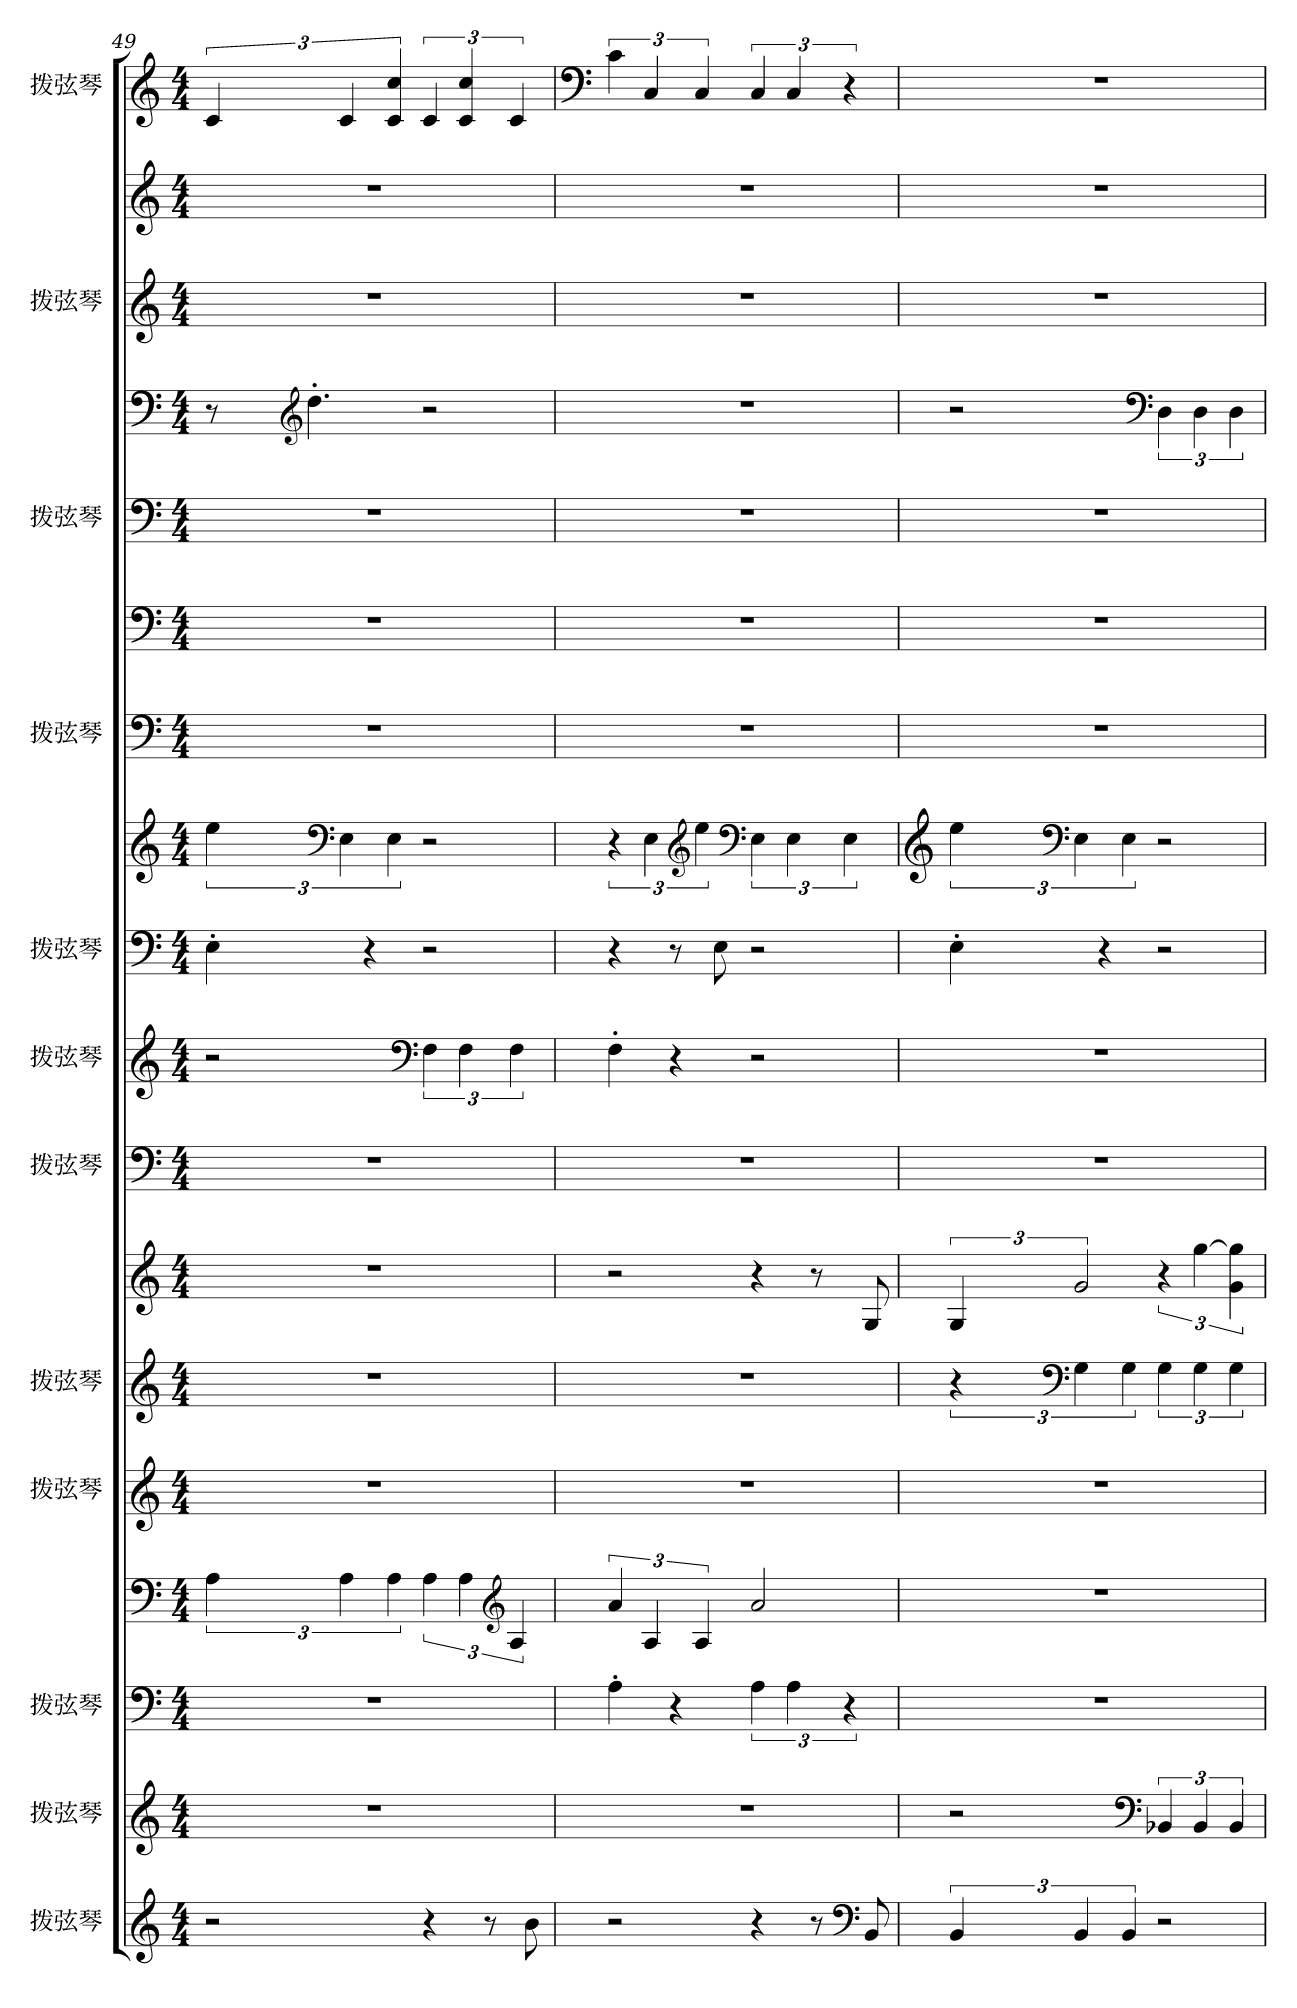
**kern	**kern	**kern	**kern	**kern	**kern	**kern	**kern	**kern	**kern	**kern	**kern	**kern	**kern	**kern	**kern	**kern	**kern
*part12	*part11	*part10	*part10	*part9	*part8	*part8	*part7	*part6	*part5	*part5	*part4	*part4	*part3	*part3	*part2	*part2	*part1
*staff18	*staff17	*staff16	*staff15	*staff14	*staff13	*staff12	*staff11	*staff10	*staff9	*staff8	*staff7	*staff6	*staff5	*staff4	*staff3	*staff2	*staff1
*I"拨弦琴	*I"拨弦琴	*I"拨弦琴	*	*I"拨弦琴	*I"拨弦琴	*	*I"拨弦琴	*I"拨弦琴	*I"拨弦琴	*	*I"拨弦琴	*	*I"拨弦琴	*	*I"拨弦琴	*	*I"拨弦琴
*clefG2	*clefG2	*clefF4	*clefF4	*clefG2	*clefG2	*clefG2	*clefF4	*clefG2	*clefF4	*clefG2	*clefF4	*clefF4	*clefF4	*clefF4	*clefG2	*clefG2	*clefG2
*k[]	*k[]	*k[]	*k[]	*k[]	*k[]	*k[]	*k[]	*k[]	*k[]	*k[]	*k[]	*k[]	*k[]	*k[]	*k[]	*k[]	*k[]
*M4/4	*M4/4	*M4/4	*M4/4	*M4/4	*M4/4	*M4/4	*M4/4	*M4/4	*M4/4	*M4/4	*M4/4	*M4/4	*M4/4	*M4/4	*M4/4	*M4/4	*M4/4
=49	=49	=49	=49	=49	=49	=49	=49	=49	=49	=49	=49	=49	=49	=49	=49	=49	=49
2r	1r	1r	6A\	1r	1r	1r	1r	2r	4E'\	6ee\	1r	1r	1r	8r	1r	1r	6c/
*	*	*	*	*	*	*	*	*	*	*	*	*	*	*clefG2	*	*	*
.	.	.	.	.	.	.	.	.	.	.	.	.	.	4.dd'\	.	.	.
*	*	*	*	*	*	*	*	*	*	*clefF4	*	*	*	*	*	*	*
.	.	.	6A\	.	.	.	.	.	.	6E\	.	.	.	.	.	.	6c/
.	.	.	.	.	.	.	.	.	4r	.	.	.	.	.	.	.	.
.	.	.	6A\	.	.	.	.	.	.	6E\	.	.	.	.	.	.	6c/ 6cc/
*	*	*	*	*	*	*	*	*clefF4	*	*	*	*	*	*	*	*	*
4r	.	.	6A\	.	.	.	.	6F\	2r	2r	.	.	.	2r	.	.	6c/
.	.	.	6A\	.	.	.	.	6F\	.	.	.	.	.	.	.	.	6c/ 6cc/
8r	.	.	.	.	.	.	.	.	.	.	.	.	.	.	.	.	.
*	*	*	*clefG2	*	*	*	*	*	*	*	*	*	*	*	*	*	*
.	.	.	6A/	.	.	.	.	6F\	.	.	.	.	.	.	.	.	6c/
8b\	.	.	.	.	.	.	.	.	.	.	.	.	.	.	.	.	.
=50	=50	=50	=50	=50	=50	=50	=50	=50	=50	=50	=50	=50	=50	=50	=50	=50	=50
*	*	*	*	*	*	*	*	*	*	*	*	*	*	*	*	*	*clefF4
2r	1r	4A'\	6a/	1r	1r	2r	1r	4F'\	4r	6r	1r	1r	1r	1r	1r	1r	6c\
.	.	.	6A/	.	.	.	.	.	.	6E\	.	.	.	.	.	.	6C/
.	.	4r	.	.	.	.	.	4r	8r	.	.	.	.	.	.	.	.
*	*	*	*	*	*	*	*	*	*	*clefG2	*	*	*	*	*	*	*
.	.	.	6A/	.	.	.	.	.	.	6ee\	.	.	.	.	.	.	6C/
.	.	.	.	.	.	.	.	.	8E\	.	.	.	.	.	.	.	.
*	*	*	*	*	*	*	*	*	*	*clefF4	*	*	*	*	*	*	*
4r	.	6A\	2a/	.	.	4r	.	2r	2r	6E\	.	.	.	.	.	.	6C/
.	.	6A\	.	.	.	.	.	.	.	6E\	.	.	.	.	.	.	6C/
8r	.	.	.	.	.	8r	.	.	.	.	.	.	.	.	.	.	.
.	.	6r	.	.	.	.	.	.	.	6E\	.	.	.	.	.	.	6r
*clefF4	*	*	*	*	*	*	*	*	*	*	*	*	*	*	*	*	*
8BB/	.	.	.	.	.	8G/	.	.	.	.	.	.	.	.	.	.	.
!!LO:PB:g=z
=51	=51	=51	=51	=51	=51	=51	=51	=51	=51	=51	=51	=51	=51	=51	=51	=51	=51
*	*	*	*	*	*	*	*	*	*	*clefG2	*	*	*	*	*	*	*
6BB/	2r	1r	1r	1r	6r	6G/	1r	1r	4E'\	6ee\	1r	1r	1r	2r	1r	1r	1r
*	*	*	*	*	*clefF4	*	*	*	*	*clefF4	*	*	*	*	*	*	*
6BB/	.	.	.	.	6G\	3g/	.	.	.	6E\	.	.	.	.	.	.	.
.	.	.	.	.	.	.	.	.	4r	.	.	.	.	.	.	.	.
6BB/	.	.	.	.	6G\	.	.	.	.	6E\	.	.	.	.	.	.	.
*	*clefF4	*	*	*	*	*	*	*	*	*	*	*	*	*clefF4	*	*	*
2r	6BB-X/	.	.	.	6G\	6r	.	.	2r	2r	.	.	.	6D\	.	.	.
.	6BB-/	.	.	.	6G\	[6gg\	.	.	.	.	.	.	.	6D\	.	.	.
.	6BB-/	.	.	.	6G\	6g\ 6gg\]	.	.	.	.	.	.	.	6D\	.	.	.
=	=	=	=	=	=	=	=	=	=	=	=	=	=	=	=	=	=
*-	*-	*-	*-	*-	*-	*-	*-	*-	*-	*-	*-	*-	*-	*-	*-	*-	*-
